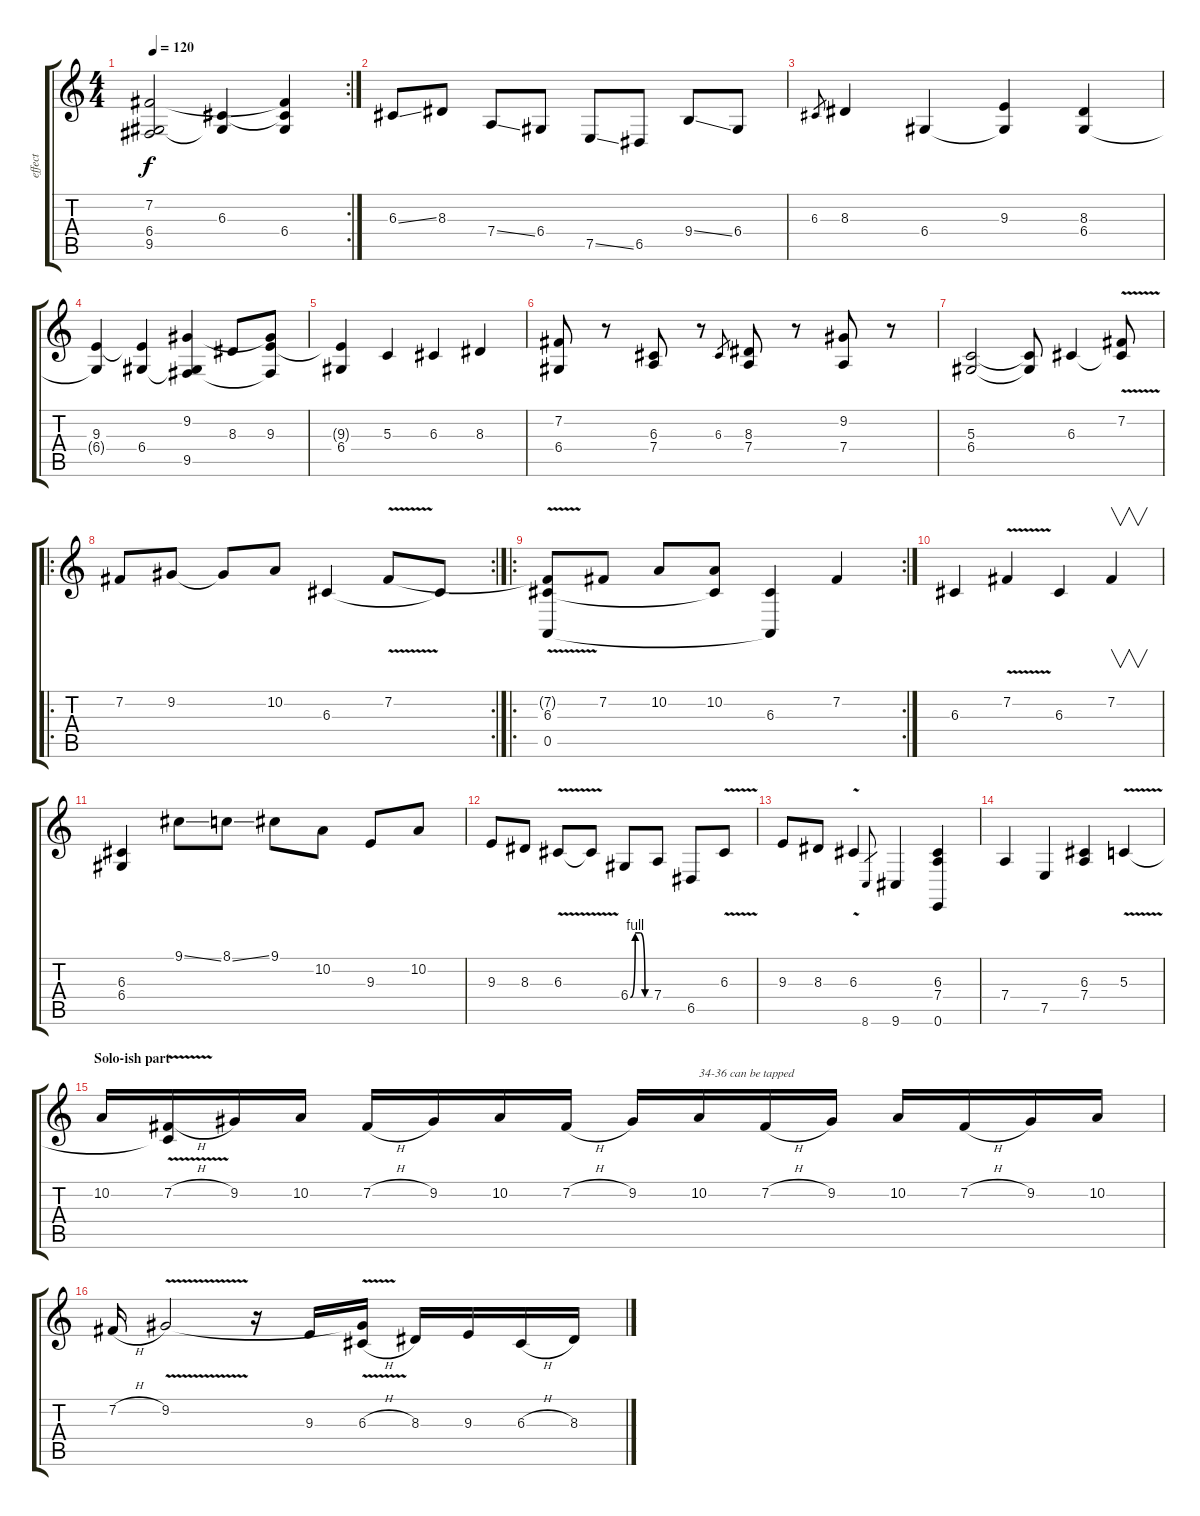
\track ("effect" "effect") {instrument fx1rain}
\staff {score tabs}
\tuning (E4 B3 G3 D3 A2 E2) {hide}
\rc 2
\ts (4 4)
\tempo 120
\clef g2
\ks c
(7.2 6.4 9.5{t}).2{dy f} (6.3 6.4{t}).4 (7.2{t} 6.3{t} 6.4).4 |
6.3{ss}.8 8.3.8 7.4{ss}.8 6.4.8 7.5{ss}.8 6.5.8 9.4{ss}.8 6.4.8 |
6.3.8{gr} 8.3.4 6.4.4 (9.3 6.4{t}).4 (8.3 6.4).4 |
(9.3 6.4{t}).4 (9.3{t} 6.4).4 (9.2 6.4{t} 9.5).4 8.3.8 (9.2{t} 9.3 9.5{t}).8 |
(9.3{t} 6.4).4 5.3.4 6.3.4 8.3.4 |
(7.2 6.4).8 r.8 (6.3 7.4).8 r.8 6.3.8{gr} (8.3 7.4).8 r.8 (9.2 7.4).8 r.8 |
(5.3 6.4).2 (5.3{t} 6.4{t}).8 6.3.4 (7.2{v} 6.3{t}).8 |
\ro
\rc 2
7.2.8 9.2.8 9.2{t}.8 10.2.8 6.3.4 7.2{v}.8 6.3{t}.8 |
\ro
\rc 2
(7.2{t} 6.3 0.5).8 7.2.8 10.2.8 (10.2 6.3{t}).8 (6.3 0.5{t}).4 7.2.4 |
6.3.4 7.2{v}.4 6.3.4 7.2.4{v} |
(6.3 6.4).4 9.1{ss}.8 8.1{ss}.8 9.1.8 10.2.8 9.3.8 10.2.8 |
9.3.8 8.3.8 6.3{v}.8 6.3{t}.8 6.4{be (custom 0 0 15 4 30 4 45 0 60 0)}.8 7.4.8 6.5.8 6.3{v}.8 |
9.3.8 8.3.8 6.3{v}.4 8.6.8{gr} 9.6.4 (6.3 7.4 0.6).4 |
7.4.4 7.5.4 (6.3 7.4).4 5.3{v}.4 |
\section ("" "Solo-ish part")
10.2.16 (7.2{h} 5.3{t}).16 9.2.16 10.2.16 7.2{h}.16 9.2.16 10.2.16 7.2{h}.16 9.2.16 10.2.16{txt "34-36 can be tapped"} 7.2{h}.16 9.2.16 10.2.16 7.2{h}.16 9.2.16 10.2.16 |
7.2{h}.16 9.2{v}.2 r.16 9.3.16 (9.2{t} 6.3{h}).16 8.3.16 9.3.16 6.3{h}.16 8.3.16
